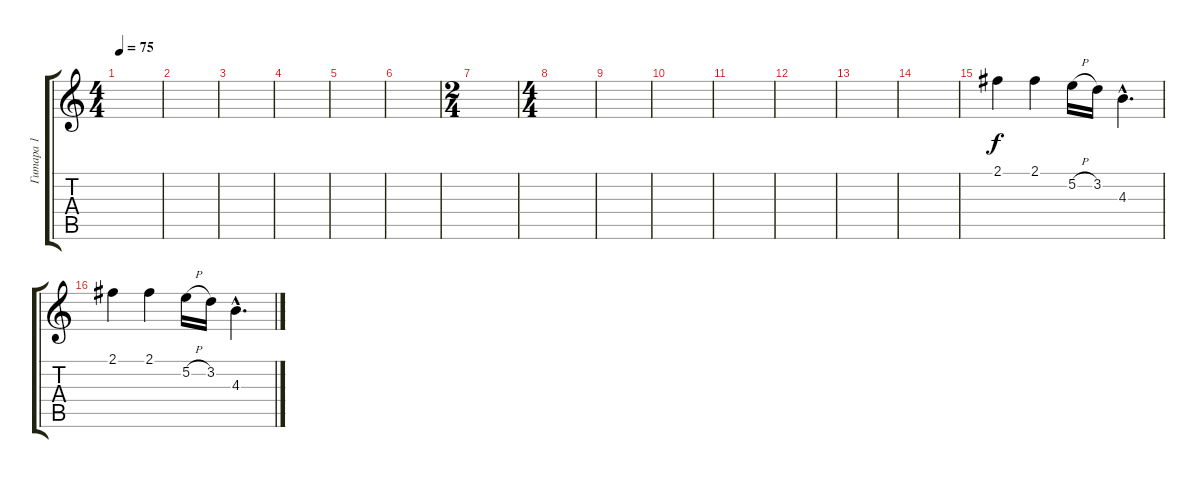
\track ("Гитара 1" "Гитара 1") {instrument acousticguitarsteel}
\staff {score tabs}
\tuning (E4 B3 G3 D3 A2 E2) {hide}
\ts (4 4)
\tempo 75
\clef g2
\ks c
|
|
|
|
|
|
\ts (2 4)
|
\ts (4 4)
|
|
|
|
|
|
|
2.1.4{volume 14 balance 3 instrument pad4choir} 2.1.4 5.2{h}.16 3.2.16 4.3{hac}.4{d} |
2.1.4 2.1.4 5.2{h}.16 3.2.16 4.3{hac}.4{d}
